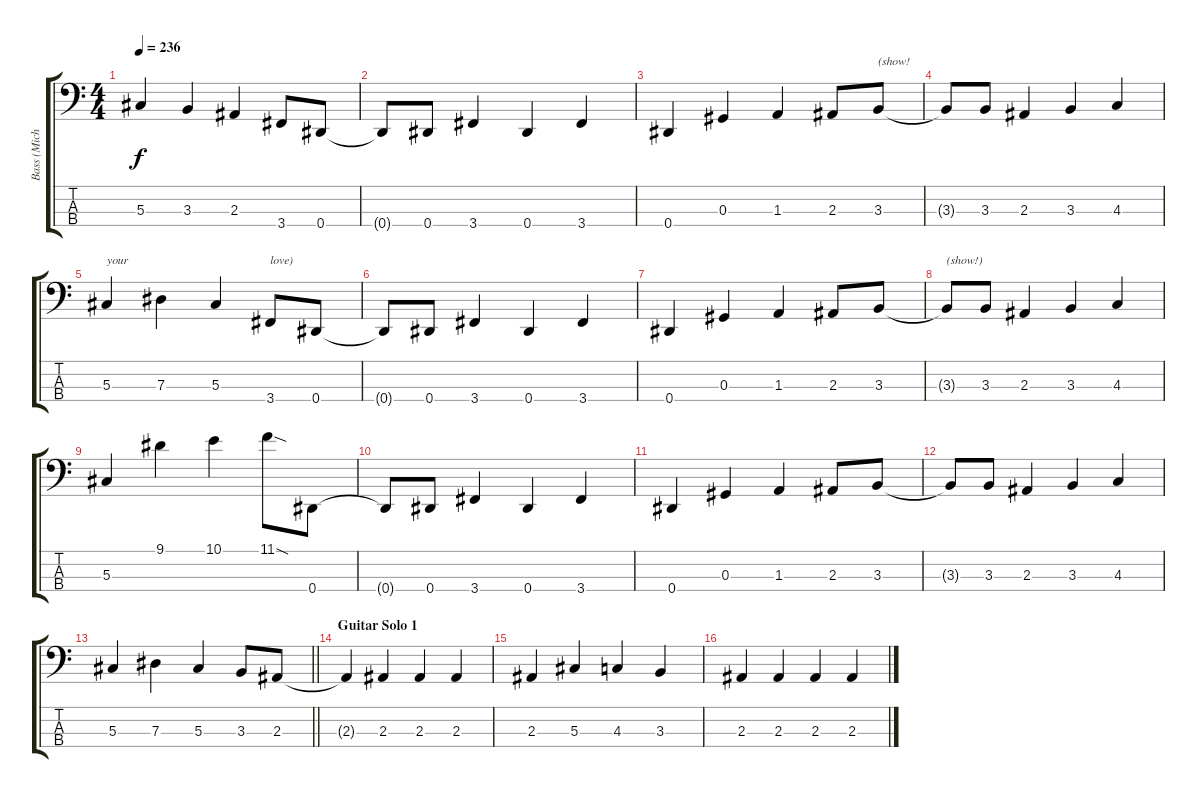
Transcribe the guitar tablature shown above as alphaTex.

\track ("Bass (Michael Anthony)" "Bass (Mich") {instrument electricbassfinger}
\staff {score tabs}
\tuning (Gb2 Db2 Ab1 Eb1) {hide}
\ts (4 4)
\tempo 236
\clef f4
\ks c
5.3.4{dy f} 3.3.4 2.3.4 3.4.8 0.4.8 |
0.4{t}.8 0.4.8 3.4.4 0.4.4 3.4.4 |
0.4.4 0.3.4 1.3.4 2.3.8 3.3.8{txt "(show!"} |
3.3{t}.8 3.3.8 2.3.4 3.3.4 4.3.4 |
5.3.4{txt "your"} 7.3.4 5.3.4 3.4.8{txt "love)"} 0.4.8 |
0.4{t}.8 0.4.8 3.4.4 0.4.4 3.4.4 |
0.4.4 0.3.4 1.3.4 2.3.8 3.3.8 |
3.3{t}.8{txt "(show!)"} 3.3.8 2.3.4 3.3.4 4.3.4 |
5.3.4 9.1.4 10.1.4 11.1{sod}.8 0.4.8 |
0.4{t}.8 0.4.8 3.4.4 0.4.4 3.4.4 |
0.4.4 0.3.4 1.3.4 2.3.8 3.3.8 |
3.3{t}.8 3.3.8 2.3.4 3.3.4 4.3.4 |
\barLineRight lightlight
5.3.4 7.3.4 5.3.4 3.3.8 2.3.8 |
\section ("" "Guitar Solo 1")
2.3{t}.4 2.3.4 2.3.4 2.3.4 |
2.3.4 5.3.4 4.3.4 3.3.4 |
2.3.4 2.3.4 2.3.4 2.3.4
